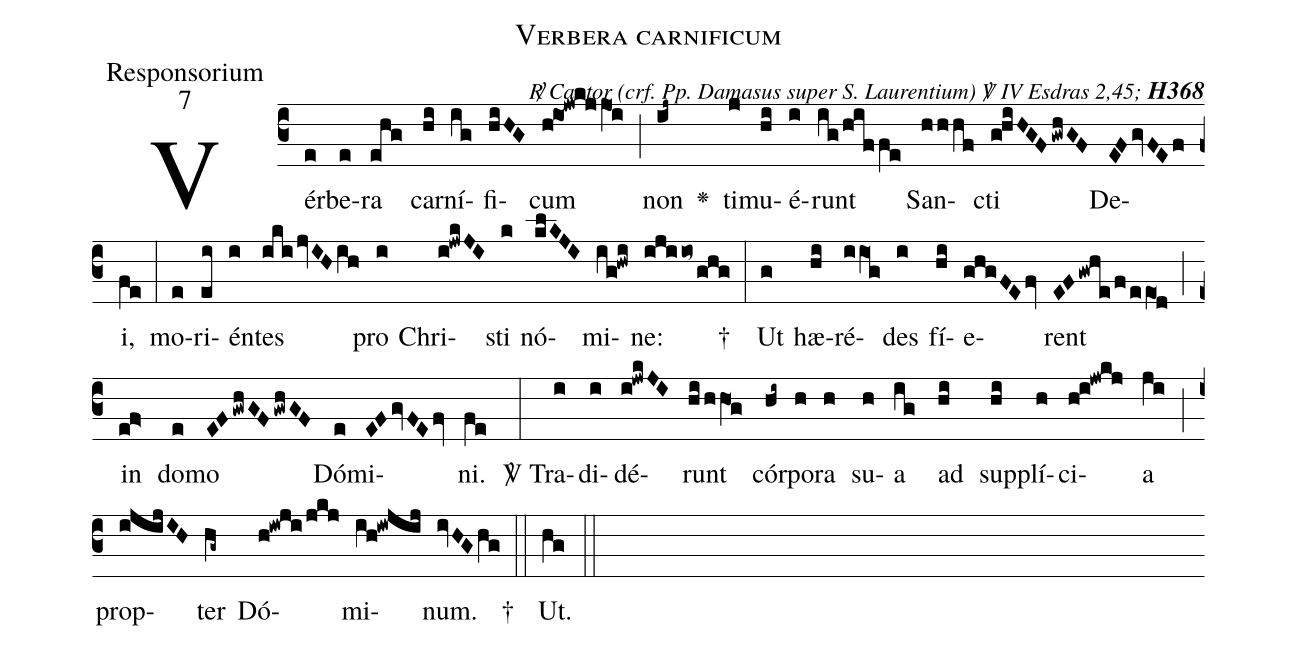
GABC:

name:Verbera carnificum;
office-part:Responsorium;
mode:7;
commentary:{\footnotesize \itshape\mdseries \Rbar\  Cantor (crf.\ Pp.\ Damasus super S.\ Laurentium) \Vbar\  IV Esdras 2,45;\/}  {\bfseries H368};
%%
(c3) Vér(e)be(e)ra(ehg) car(hi)ní(ig)fi(hiHG)cum(h!io1!jwkjjO1i) (;) non(ij~) <v>\greheightstar</v>() ti(j)mu(hi)é(i)runt(ig/hiffe) San(hhhf)cti(ghiHGFgwhGF) De(EFgvFEf)i,(fe) (:) mo(e)ri(ei)én(i)tes(ikijvIHih) pro(i) Chri(i!jwkJI)sti(k) nó(klKJI)mi(ig!hwi)ne:(ijiio~/ghg) †(:) Ut(g) hæ(hi)ré(iiO1g)des(i) fí(hi)e(ghgFEfv)rent(EFgwhe/f/eeO1d) (;) in(ef>) do(e)mo(EFgwhGFgwhGF) Dó(e)mi(EFgvFEfv)ni.(fe) (:)
<sp>V/</sp> Tra(i)di(i){dé}(i!jwkJI){ru}nt(hi/hhO1g) cór(hi~){po}(h)ra(h) su(h)a(ig) ad(hi) sup(hi)plí(h)ci(h!i!jwkj)a(ji) (;) prop(ijijIH)ter(hg~) Dó(h!iwji/jkj)mi(ih!iwjij)num.(ivHGhg) †(::) Ut.(hg) (::)
